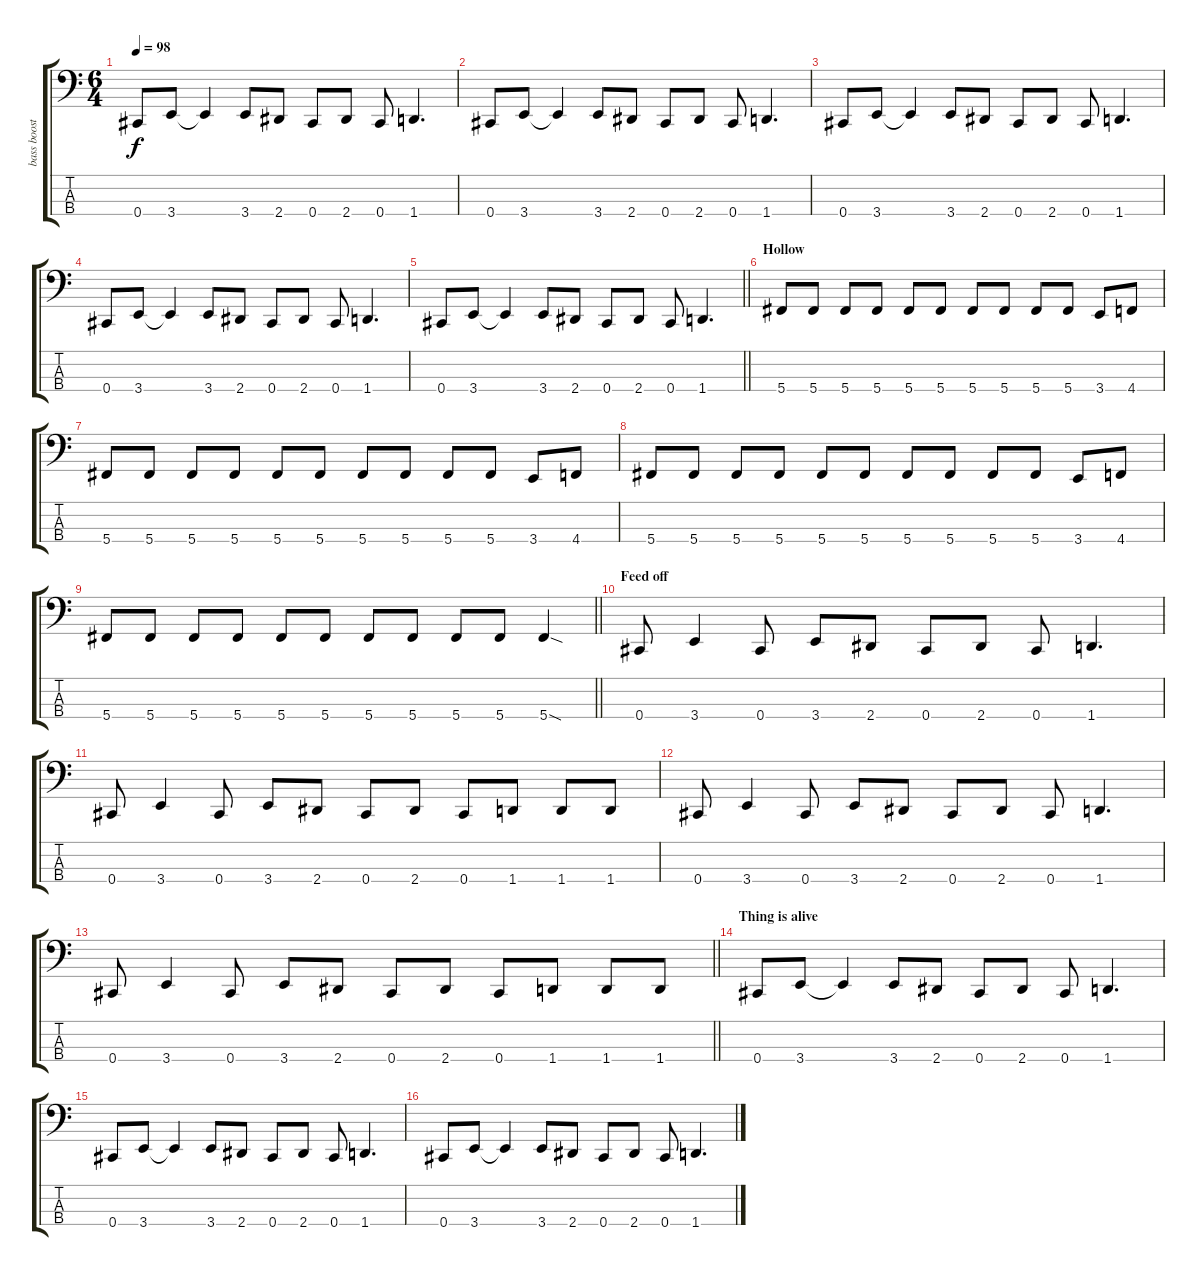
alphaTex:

\track ("bass boost" "bass boost") {instrument electricbassfinger}
\staff {score tabs}
\tuning (Gb2 Db2 Ab1 Db1) {hide}
\ts (6 4)
\tempo 98
\clef f4
\ks c
0.4.8{dy f} 3.4.8 3.4{t}.4 3.4.8 2.4.8 0.4.8 2.4.8 0.4.8 1.4.4{d} |
0.4.8 3.4.8 3.4{t}.4 3.4.8 2.4.8 0.4.8 2.4.8 0.4.8 1.4.4{d} |
0.4.8 3.4.8 3.4{t}.4 3.4.8 2.4.8 0.4.8 2.4.8 0.4.8 1.4.4{d} |
0.4.8 3.4.8 3.4{t}.4 3.4.8 2.4.8 0.4.8 2.4.8 0.4.8 1.4.4{d} |
\barLineRight lightlight
0.4.8 3.4.8 3.4{t}.4 3.4.8 2.4.8 0.4.8 2.4.8 0.4.8 1.4.4{d} |
\section ("" "Hollow")
5.4.8 5.4.8 5.4.8 5.4.8 5.4.8 5.4.8 5.4.8 5.4.8 5.4.8 5.4.8 3.4.8 4.4.8 |
5.4.8 5.4.8 5.4.8 5.4.8 5.4.8 5.4.8 5.4.8 5.4.8 5.4.8 5.4.8 3.4.8 4.4.8 |
5.4.8 5.4.8 5.4.8 5.4.8 5.4.8 5.4.8 5.4.8 5.4.8 5.4.8 5.4.8 3.4.8 4.4.8 |
\barLineRight lightlight
5.4.8 5.4.8 5.4.8 5.4.8 5.4.8 5.4.8 5.4.8 5.4.8 5.4.8 5.4.8 5.4{sod}.4 |
\section ("" "Feed off")
0.4.8 3.4.4 0.4.8 3.4.8 2.4.8 0.4.8 2.4.8 0.4.8 1.4.4{d} |
0.4.8 3.4.4 0.4.8 3.4.8 2.4.8 0.4.8 2.4.8 0.4.8 1.4.8 1.4.8 1.4.8 |
0.4.8 3.4.4 0.4.8 3.4.8 2.4.8 0.4.8 2.4.8 0.4.8 1.4.4{d} |
\barLineRight lightlight
0.4.8 3.4.4 0.4.8 3.4.8 2.4.8 0.4.8 2.4.8 0.4.8 1.4.8 1.4.8 1.4.8 |
\section ("" "Thing is alive")
0.4.8 3.4.8 3.4{t}.4 3.4.8 2.4.8 0.4.8 2.4.8 0.4.8 1.4.4{d} |
0.4.8 3.4.8 3.4{t}.4 3.4.8 2.4.8 0.4.8 2.4.8 0.4.8 1.4.4{d} |
0.4.8 3.4.8 3.4{t}.4 3.4.8 2.4.8 0.4.8 2.4.8 0.4.8 1.4.4{d}
